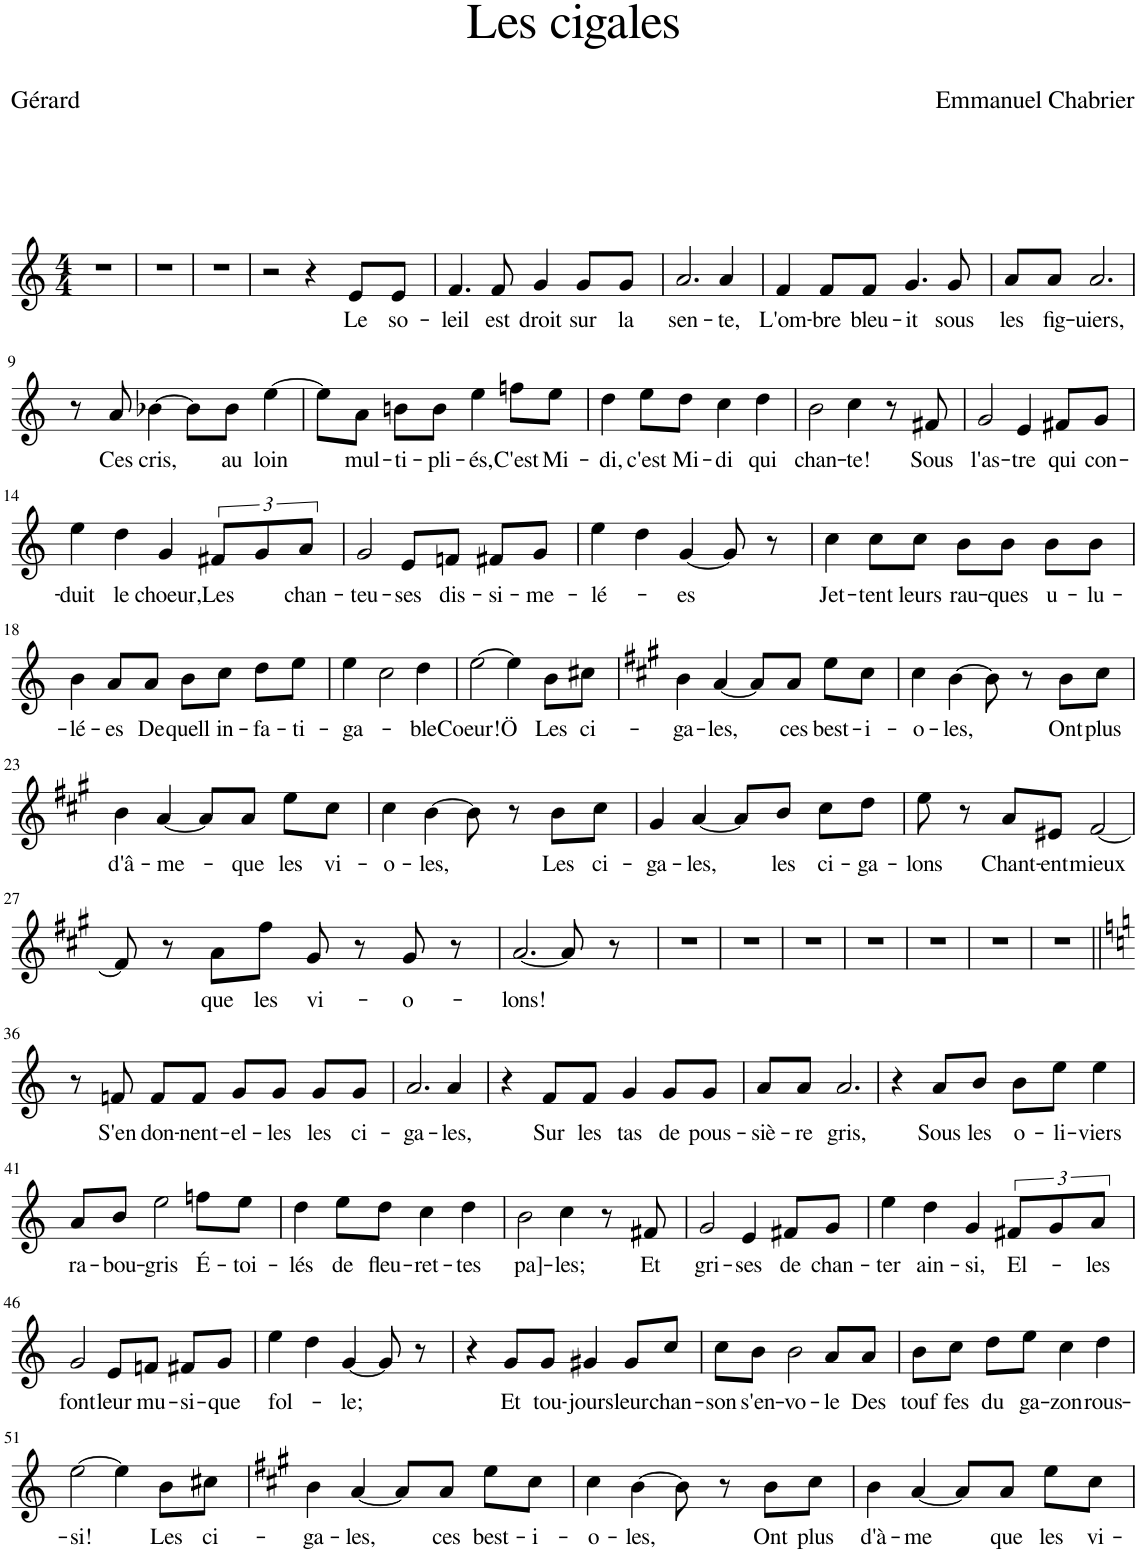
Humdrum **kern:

**kern	**text
*part1	*part1
*staff1	*staff1
*I"Piano	*
*I'Pno	*
*clefG2	*
*k[]	*
*M4/4	*
=1	=1
1r	.
=2	=2
1r	.
=3	=3
1r	.
=4	=4
2r	.
4r	.
!	!LO:LY:b
8e/L	Le
!	!LO:LY:b
8e/J	so-
=5	=5
!	!LO:LY:b
4.f/	-leil
!	!LO:LY:b
8f/	est
!	!LO:LY:b
4g/	droit
!	!LO:LY:b
8g/L	sur
!	!LO:LY:b
8g/J	la
=6	=6
!	!LO:LY:b
2.a/	sen-
!	!LO:LY:b
4a/	-te,
=7	=7
!	!LO:LY:b
4f/	L'om-
!	!LO:LY:b
8f/L	-bre
!	!LO:LY:b
8f/J	bleu-
!	!LO:LY:b
4.g/	-it
!	!LO:LY:b
8g/	sous
=8	=8
!	!LO:LY:b
8a/L	les
!	!LO:LY:b
8a/J	fig-
!	!LO:LY:b
2.a/	-uiers,
!!LO:LB:g=z
=9	=9
8r	.
!	!LO:LY:b
8a/	Ces
!	!LO:LY:b
[4b-X\	cris,
8b-\L]	.
!	!LO:LY:b
8b-\J	au
!	!LO:LY:b
[4ee\	loin
=10	=10
8ee\L]	.
!	!LO:LY:b
8a\J	mul-
!	!LO:LY:b
8bn\L	-ti-
!	!LO:LY:b
8b\J	-pli-
!	!LO:LY:b
4ee\	-és,
!	!LO:LY:b
8ffn\L	C'est
!	!LO:LY:b
8ee\J	Mi-
=11	=11
!	!LO:LY:b
4dd\	-di,
!	!LO:LY:b
8ee\L	c'est
!	!LO:LY:b
8dd\J	Mi-
!	!LO:LY:b
4cc\	-di
!	!LO:LY:b
4dd\	qui
=12	=12
!	!LO:LY:b
2b\	chan-
!	!LO:LY:b
4cc\	-te!
8r	.
!	!LO:LY:b
8f#X/	Sous
=13	=13
!	!LO:LY:b
2g/	l'as-
!	!LO:LY:b
4e/	-tre
!	!LO:LY:b
8f#X/L	qui
!	!LO:LY:b
8g/J	con-
!!LO:LB:g=z
=14	=14
!	!LO:LY:b
4ee\	-duit
!	!LO:LY:b
4dd\	le
!	!LO:LY:b
4g/	choeur,
!	!LO:LY:b
12f#X/L	Les
12g/	.
!	!LO:LY:b
12a/J	chan-
=15	=15
!	!LO:LY:b
2g/	-teu-
!	!LO:LY:b
8e/L	-ses
!	!LO:LY:b
8fn/J	dis-
!	!LO:LY:b
8f#X/L	-si-
!	!LO:LY:b
8g/J	-me-
=16	=16
!	!LO:LY:b
4ee\	-lé-
4dd\	.
!	!LO:LY:b
[4g/	-es
8g/]	.
8r	.
=17	=17
!	!LO:LY:b
4cc\	Jet-
!	!LO:LY:b
8cc\L	-tent
!	!LO:LY:b
8cc\J	leurs
!	!LO:LY:b
8b\L	rau-
!	!LO:LY:b
8b\J	-ques
!	!LO:LY:b
8b\L	u-
!	!LO:LY:b
8b\J	-lu-
!!LO:LB:g=z
=18	=18
!	!LO:LY:b
4b\	-lé-
!	!LO:LY:b
8a/L	-es
!	!LO:LY:b
8a/J	De
!	!LO:LY:b
8b\L	quell
!	!LO:LY:b
8cc\J	in-
!	!LO:LY:b
8dd\L	-fa-
!	!LO:LY:b
8ee\J	-ti-
=19	=19
!	!LO:LY:b
4ee\	-ga-
2cc\	.
!	!LO:LY:b
4dd\	-ble
=20	=20
!	!LO:LY:b
[2ee\	Coeur!Ö
4ee\]	.
!	!LO:LY:b
8b\L	Les
!	!LO:LY:b
8cc#X\J	ci-
=21	=21
*k[f#c#g#]	*
!	!LO:LY:b
4b\	-ga-
!	!LO:LY:b
[4a/	-les,
8a/L]	.
!	!LO:LY:b
8a/J	ces
!	!LO:LY:b
8ee\L	best-
!	!LO:LY:b
8cc#\J	-i-
=22	=22
!	!LO:LY:b
4cc#\	-o-
!	!LO:LY:b
[4b\	-les,
8b\]	.
8r	.
!	!LO:LY:b
8b\L	Ont
!	!LO:LY:b
8cc#\J	plus
!!LO:LB:g=z
=23	=23
!	!LO:LY:b
4b\	d'â-
!	!LO:LY:b
[4a/	-me-
8a/L]	.
!	!LO:LY:b
8a/J	que
!	!LO:LY:b
8ee\L	les
!	!LO:LY:b
8cc#\J	vi-
=24	=24
!	!LO:LY:b
4cc#\	-o-
!	!LO:LY:b
[4b\	-les,
8b\]	.
8r	.
!	!LO:LY:b
8b\L	Les
!	!LO:LY:b
8cc#\J	ci-
=25	=25
!	!LO:LY:b
4g#/	-ga-
!	!LO:LY:b
[4a/	-les,
8a/L]	.
!	!LO:LY:b
8b/J	les
!	!LO:LY:b
8cc#\L	ci-
!	!LO:LY:b
8dd\J	-ga-
=26	=26
!	!LO:LY:b
8ee\	-lons
8r	.
!	!LO:LY:b
8a/L	Chant-
!	!LO:LY:b
8e#X/J	-ent
!	!LO:LY:b
[2f#/	mieux
!!LO:LB:g=z
=27	=27
8f#/]	.
8r	.
!	!LO:LY:b
8a\L	que
!	!LO:LY:b
8ff#\J	les
!	!LO:LY:b
8g#/	vi-
8r	.
!	!LO:LY:b
8g#/	-o-
8r	.
=28	=28
!	!LO:LY:b
[2.a/	-lons!
8a/]	.
8r	.
=29	=29
1r	.
=30	=30
1r	.
=31	=31
1r	.
=32	=32
1r	.
=33	=33
1r	.
=34	=34
1r	.
=35	=35
1r	.
!!LO:LB:g=z
=36||	=36||
*k[]	*
8r	.
!	!LO:LY:b
8fn/	S'en
!	!LO:LY:b
8f/L	don-
!	!LO:LY:b
8f/J	-nent-
!	!LO:LY:b
8g/L	-el-
!	!LO:LY:b
8g/J	-les
!	!LO:LY:b
8g/L	les
!	!LO:LY:b
8g/J	ci-
=37	=37
!	!LO:LY:b
2.a/	-ga-
!	!LO:LY:b
4a/	-les,
=38	=38
4r	.
!	!LO:LY:b
8f/L	Sur
!	!LO:LY:b
8f/J	les
!	!LO:LY:b
4g/	tas
!	!LO:LY:b
8g/L	de
!	!LO:LY:b
8g/J	pous-
=39	=39
!	!LO:LY:b
8a/L	-siè-
!	!LO:LY:b
8a/J	-re
!	!LO:LY:b
2.a/	gris,
=40	=40
4r	.
!	!LO:LY:b
8a/L	Sous
!	!LO:LY:b
8b/J	les
!	!LO:LY:b
8b\L	o-
!	!LO:LY:b
8ee\J	-li-
!	!LO:LY:b
4ee\	-viers
!!LO:LB:g=z
=41	=41
!	!LO:LY:b
8a/L	ra-
!	!LO:LY:b
8b/J	-bou-
!	!LO:LY:b
2ee\	-gris
!	!LO:LY:b
8ffn\L	É-
!	!LO:LY:b
8ee\J	-toi-
=42	=42
!	!LO:LY:b
4dd\	-lés
!	!LO:LY:b
8ee\L	de
!	!LO:LY:b
8dd\J	fleu-
!	!LO:LY:b
4cc\	-ret-
!	!LO:LY:b
4dd\	-tes
=43	=43
!	!LO:LY:b
2b\	pa]-
!	!LO:LY:b
4cc\	-les;
8r	.
!	!LO:LY:b
8f#X/	Et
=44	=44
!	!LO:LY:b
2g/	gri-
!	!LO:LY:b
4e/	-ses
!	!LO:LY:b
8f#X/L	de
!	!LO:LY:b
8g/J	chan-
=45	=45
!	!LO:LY:b
4ee\	-ter
!	!LO:LY:b
4dd\	ain-
!	!LO:LY:b
4g/	-si,
!	!LO:LY:b
12f#X/L	El-
12g/	.
!	!LO:LY:b
12a/J	-les
!!LO:LB:g=z
=46	=46
!	!LO:LY:b
2g/	font
!	!LO:LY:b
8e/L	leur
!	!LO:LY:b
8fn/J	mu-
!	!LO:LY:b
8f#X/L	-si-
!	!LO:LY:b
8g/J	-que
=47	=47
!	!LO:LY:b
4ee\	fol-
4dd\	.
!	!LO:LY:b
[4g/	-le;
8g/]	.
8r	.
=48	=48
4r	.
!	!LO:LY:b
8g/L	Et
!	!LO:LY:b
8g/J	tou-
!	!LO:LY:b
4g#X/	-jours
!	!LO:LY:b
8g#/L	leur
!	!LO:LY:b
8cc/J	chan-
=49	=49
!	!LO:LY:b
8cc\L	-son
!	!LO:LY:b
8b\J	s'en-
!	!LO:LY:b
2b\	-vo-
!	!LO:LY:b
8a/L	-le
!	!LO:LY:b
8a/J	Des
=50	=50
!	!LO:LY:b
8b\L	touf
!	!LO:LY:b
8cc\J	fes
!	!LO:LY:b
8dd\L	du
!	!LO:LY:b
8ee\J	ga-
!	!LO:LY:b
4cc\	-zon
!	!LO:LY:b
4dd\	rous-
!!LO:LB:g=z
=51	=51
!	!LO:LY:b
[2ee\	-si!
4ee\]	.
!	!LO:LY:b
8b\L	Les
!	!LO:LY:b
8cc#X\J	ci-
=52	=52
*k[f#c#g#]	*
!	!LO:LY:b
4b\	-ga-
!	!LO:LY:b
[4a/	-les,
8a/L]	.
!	!LO:LY:b
8a/J	ces
!	!LO:LY:b
8ee\L	best-
!	!LO:LY:b
8cc#\J	-i-
=53	=53
!	!LO:LY:b
4cc#\	-o-
!	!LO:LY:b
[4b\	-les,
8b\]	.
8r	.
!	!LO:LY:b
8b\L	Ont
!	!LO:LY:b
8cc#\J	plus
=54	=54
!	!LO:LY:b
4b\	d'à-
!	!LO:LY:b
[4a/	-me
8a/L]	.
!	!LO:LY:b
8a/J	que
!	!LO:LY:b
8ee\L	les
!	!LO:LY:b
8cc#\J	vi-
=	=
*-	*-
